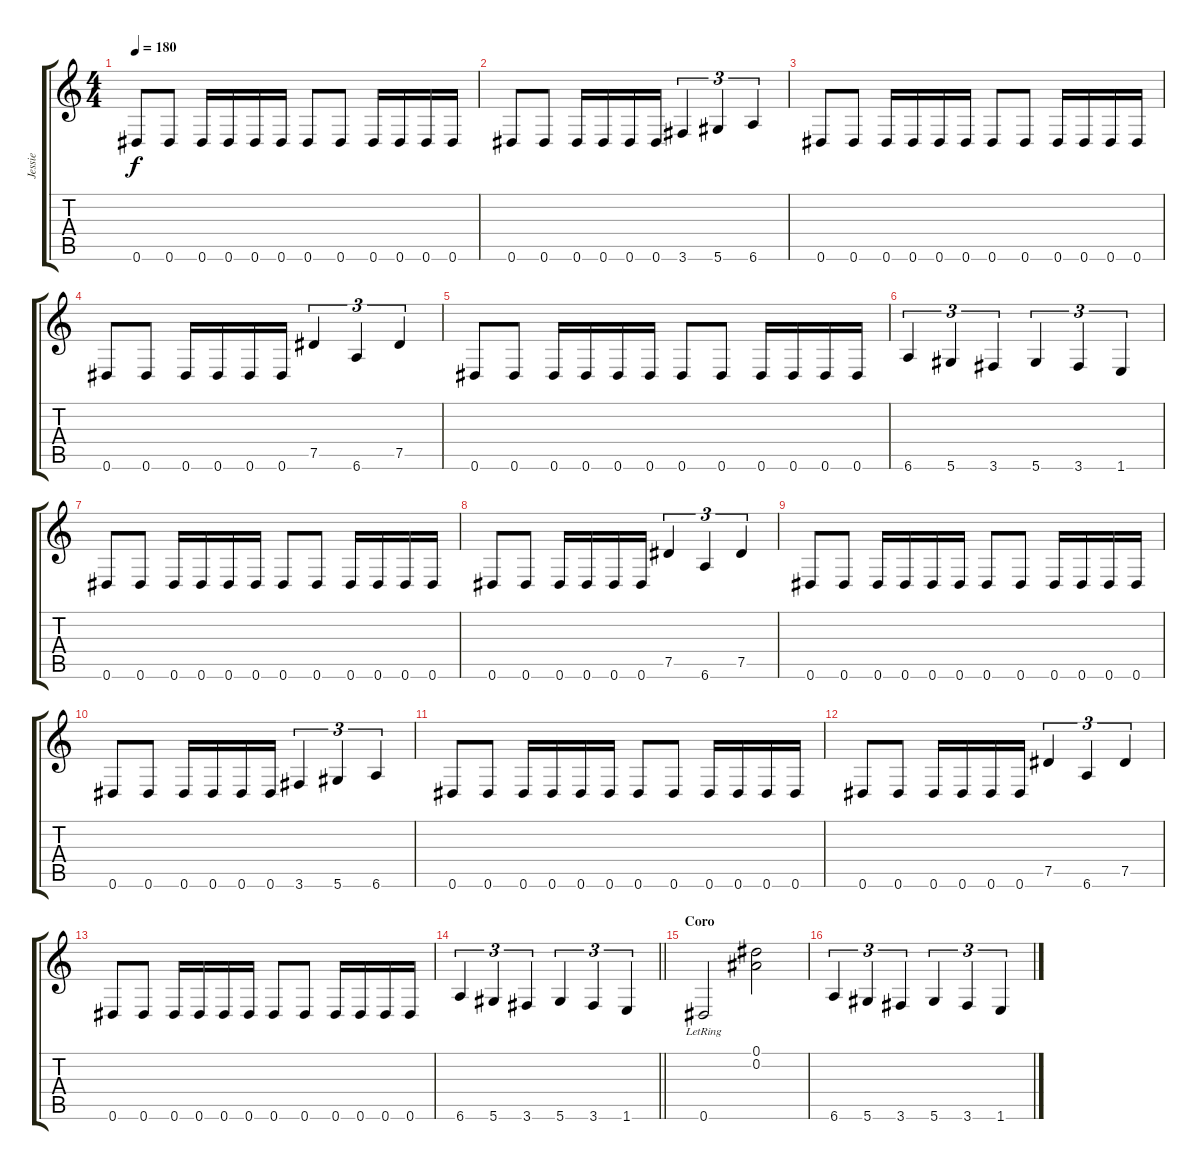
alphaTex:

\track ("Jessie" "Jessie") {instrument overdrivenguitar}
\staff {score tabs}
\tuning (Eb4 Bb3 Gb3 Db3 Ab2 Eb2) {hide}
\ts (4 4)
\tempo 180
\clef g2
\ks c
0.6.8{dy f} 0.6.8 0.6.16 0.6.16 0.6.16 0.6.16 0.6.8 0.6.8 0.6.16 0.6.16 0.6.16 0.6.16 |
0.6.8 0.6.8 0.6.16 0.6.16 0.6.16 0.6.16 3.6.4{tu (3 2)} 5.6.4{tu (3 2)} 6.6.4{tu (3 2)} |
0.6.8 0.6.8 0.6.16 0.6.16 0.6.16 0.6.16 0.6.8 0.6.8 0.6.16 0.6.16 0.6.16 0.6.16 |
0.6.8 0.6.8 0.6.16 0.6.16 0.6.16 0.6.16 7.5.4{tu (3 2)} 6.6.4{tu (3 2)} 7.5.4{tu (3 2)} |
0.6.8 0.6.8 0.6.16 0.6.16 0.6.16 0.6.16 0.6.8 0.6.8 0.6.16 0.6.16 0.6.16 0.6.16 |
6.6.4{tu (3 2)} 5.6.4{tu (3 2)} 3.6.4{tu (3 2)} 5.6.4{tu (3 2)} 3.6.4{tu (3 2)} 1.6.4{tu (3 2)} |
0.6.8 0.6.8 0.6.16 0.6.16 0.6.16 0.6.16 0.6.8 0.6.8 0.6.16 0.6.16 0.6.16 0.6.16 |
0.6.8 0.6.8 0.6.16 0.6.16 0.6.16 0.6.16 7.5.4{tu (3 2)} 6.6.4{tu (3 2)} 7.5.4{tu (3 2)} |
0.6.8 0.6.8 0.6.16 0.6.16 0.6.16 0.6.16 0.6.8 0.6.8 0.6.16 0.6.16 0.6.16 0.6.16 |
0.6.8 0.6.8 0.6.16 0.6.16 0.6.16 0.6.16 3.6.4{tu (3 2)} 5.6.4{tu (3 2)} 6.6.4{tu (3 2)} |
0.6.8 0.6.8 0.6.16 0.6.16 0.6.16 0.6.16 0.6.8 0.6.8 0.6.16 0.6.16 0.6.16 0.6.16 |
0.6.8 0.6.8 0.6.16 0.6.16 0.6.16 0.6.16 7.5.4{tu (3 2)} 6.6.4{tu (3 2)} 7.5.4{tu (3 2)} |
0.6.8 0.6.8 0.6.16 0.6.16 0.6.16 0.6.16 0.6.8 0.6.8 0.6.16 0.6.16 0.6.16 0.6.16 |
\barLineRight lightlight
6.6.4{tu (3 2)} 5.6.4{tu (3 2)} 3.6.4{tu (3 2)} 5.6.4{tu (3 2)} 3.6.4{tu (3 2)} 1.6.4{tu (3 2)} |
\section ("" "Coro")
0.6{lr}.2 (0.1 0.2).2 |
6.6.4{tu (3 2)} 5.6.4{tu (3 2)} 3.6.4{tu (3 2)} 5.6.4{tu (3 2)} 3.6.4{tu (3 2)} 1.6.4{tu (3 2)}
